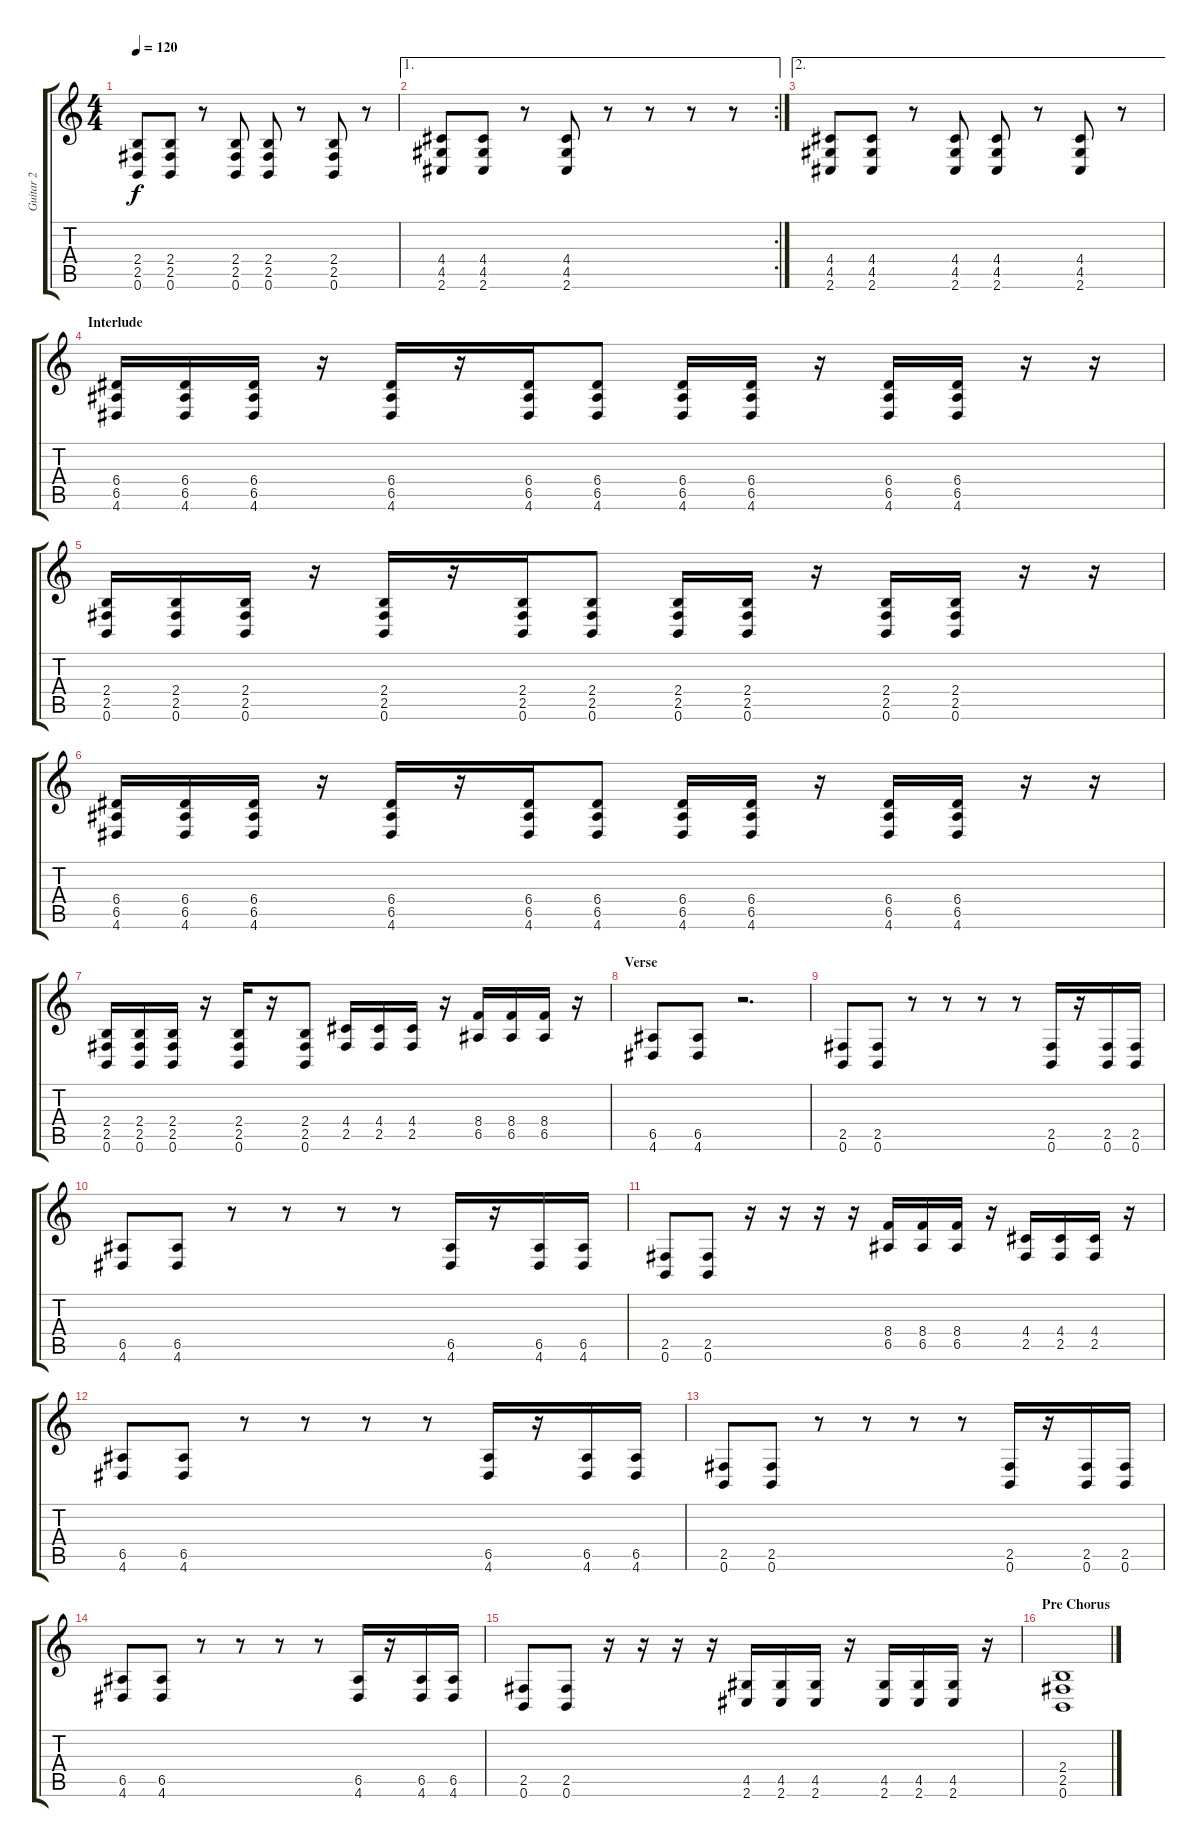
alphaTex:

\track ("Guitar 2" "Guitar 2") {instrument distortionguitar}
\staff {score tabs}
\tuning (B3 Gb3 D3 A2 E2 B1) {hide}
\ts (4 4)
\tempo 120
\clef g2
\ks c
(2.4 2.5 0.6).8{dy f} (2.4 2.5 0.6).8 r.8 (2.4 2.5 0.6).8 (2.4 2.5 0.6).8 r.8 (2.4 2.5 0.6).8 r.8 |
\ae 1
\rc 2
(4.4 4.5 2.6).8 (4.4 4.5 2.6).8 r.8 (4.4 4.5 2.6).8 r.8 r.8 r.8 r.8 |
\ae 2
(4.4 4.5 2.6).8 (4.4 4.5 2.6).8 r.8 (4.4 4.5 2.6).8 (4.4 4.5 2.6).8 r.8 (4.4 4.5 2.6).8 r.8 |
\section ("" "Interlude")
(6.4 6.5 4.6).16 (6.4 6.5 4.6).16 (6.4 6.5 4.6).16 r.16 (6.4 6.5 4.6).16 r.16 (6.4 6.5 4.6).16 (6.4 6.5 4.6).8 (6.4 6.5 4.6).16 (6.4 6.5 4.6).16 r.16 (6.4 6.5 4.6).16 (6.4 6.5 4.6).16 r.16 r.16 |
(2.4 2.5 0.6).16 (2.4 2.5 0.6).16 (2.4 2.5 0.6).16 r.16 (2.4 2.5 0.6).16 r.16 (2.4 2.5 0.6).16 (2.4 2.5 0.6).8 (2.4 2.5 0.6).16 (2.4 2.5 0.6).16 r.16 (2.4 2.5 0.6).16 (2.4 2.5 0.6).16 r.16 r.16 |
(6.4 6.5 4.6).16 (6.4 6.5 4.6).16 (6.4 6.5 4.6).16 r.16 (6.4 6.5 4.6).16 r.16 (6.4 6.5 4.6).16 (6.4 6.5 4.6).8 (6.4 6.5 4.6).16 (6.4 6.5 4.6).16 r.16 (6.4 6.5 4.6).16 (6.4 6.5 4.6).16 r.16 r.16 |
(2.4 2.5 0.6).16 (2.4 2.5 0.6).16 (2.4 2.5 0.6).16 r.16 (2.4 2.5 0.6).16 r.16 (2.4 2.5 0.6).8 (4.4 2.5).16 (4.4 2.5).16 (4.4 2.5).16 r.16 (8.4 6.5).16 (8.4 6.5).16 (8.4 6.5).16 r.16 |
\section ("" "Verse")
(6.5 4.6).8 (6.5 4.6).8 r.2{d} |
(2.5 0.6).8 (2.5 0.6).8 r.8 r.8 r.8 r.8 (2.5 0.6).16 r.16 (2.5 0.6).16 (2.5 0.6).16 |
(6.5 4.6).8 (6.5 4.6).8 r.8 r.8 r.8 r.8 (6.5 4.6).16 r.16 (6.5 4.6).16 (6.5 4.6).16 |
(2.5 0.6).8 (2.5 0.6).8 r.16 r.16 r.16 r.16 (8.4 6.5).16 (8.4 6.5).16 (8.4 6.5).16 r.16 (4.4 2.5).16 (4.4 2.5).16 (4.4 2.5).16 r.16 |
(6.5 4.6).8 (6.5 4.6).8 r.8 r.8 r.8 r.8 (6.5 4.6).16 r.16 (6.5 4.6).16 (6.5 4.6).16 |
(2.5 0.6).8 (2.5 0.6).8 r.8 r.8 r.8 r.8 (2.5 0.6).16 r.16 (2.5 0.6).16 (2.5 0.6).16 |
(6.5 4.6).8 (6.5 4.6).8 r.8 r.8 r.8 r.8 (6.5 4.6).16 r.16 (6.5 4.6).16 (6.5 4.6).16 |
(2.5 0.6).8 (2.5 0.6).8 r.16 r.16 r.16 r.16 (4.5 2.6).16 (4.5 2.6).16 (4.5 2.6).16 r.16 (4.5 2.6).16 (4.5 2.6).16 (4.5 2.6).16 r.16 |
\section ("" "Pre Chorus")
(2.4 2.5 0.6).1
